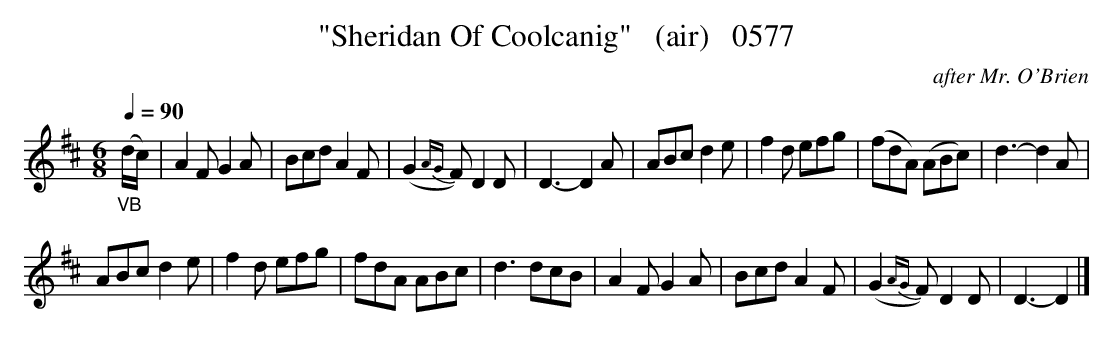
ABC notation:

X:1
T:"Sheridan Of Coolcanig"   (air)   0577
C:after Mr. O'Brien
Q:1/4=90
BRENNAN June 2003 (HTTP://WWW.SOSYOURMOM.COM)
M:6/8
L:1/8
K:D
"_VB"(d/2c/2)|A2F G2A|Bcd A2F|(G2{AG}F) D2D|D3-D2A|ABc d2e|f2d efg|(fdA) (ABc)|d3-d2A|
ABc d2e|f2d efg|fdA ABc|d3dcB|A2F G2A|Bcd A2F|(G2{AG}F) D2D|D3-D2|]
